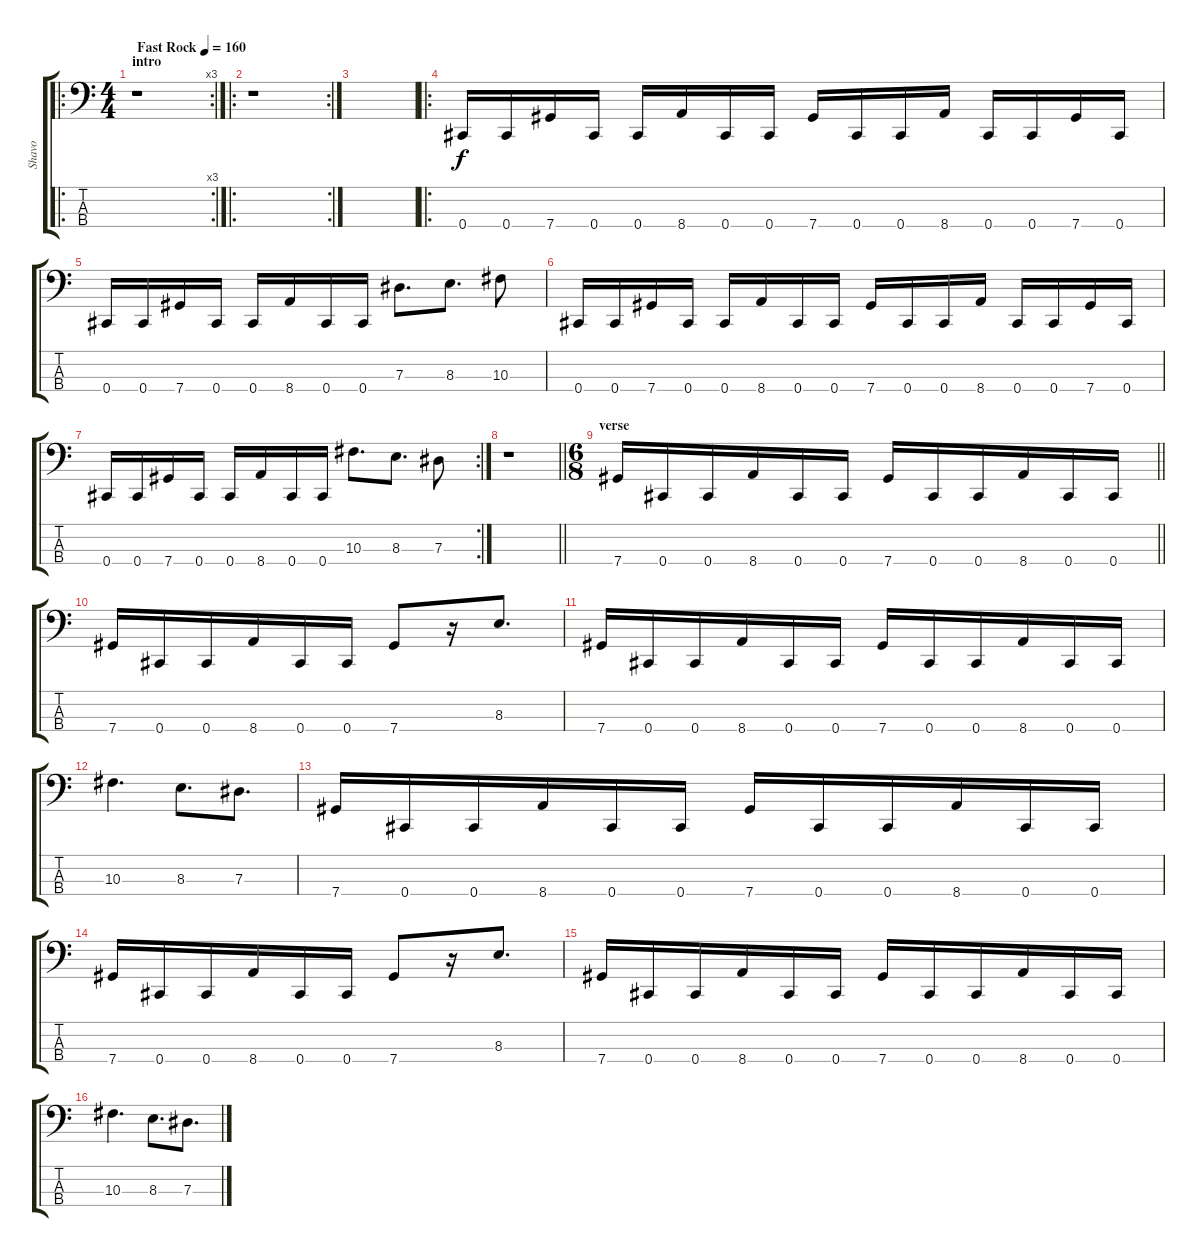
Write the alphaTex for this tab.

\track ("Shavo" "Shavo") {instrument electricbasspick}
\staff {score tabs}
\tuning (Gb2 Db2 Ab1 Db1) {hide}
\ro
\rc 3
\ts (4 4)
\section ("" "intro")
\tempo (160 "Fast Rock")
\clef f4
\ks c
r.1{dy f instrument electricbasspick} |
\ro
\rc 2
r.1 |
|
\ro
0.4.16 0.4.16 7.4.16 0.4.16 0.4.16 8.4.16 0.4.16 0.4.16 7.4.16 0.4.16 0.4.16 8.4.16 0.4.16 0.4.16 7.4.16 0.4.16 |
0.4.16 0.4.16 7.4.16 0.4.16 0.4.16 8.4.16 0.4.16 0.4.16 7.3.8{d} 8.3.8{d} 10.3.8 |
0.4.16 0.4.16 7.4.16 0.4.16 0.4.16 8.4.16 0.4.16 0.4.16 7.4.16 0.4.16 0.4.16 8.4.16 0.4.16 0.4.16 7.4.16 0.4.16 |
\rc 2
0.4.16 0.4.16 7.4.16 0.4.16 0.4.16 8.4.16 0.4.16 0.4.16 10.3.8{d} 8.3.8{d} 7.3.8 |
\barLineRight lightlight
r.1 |
\ts (6 8)
\section ("" "verse")
\barLineRight lightlight
7.4.16 0.4.16 0.4.16 8.4.16 0.4.16 0.4.16 7.4.16 0.4.16 0.4.16 8.4.16 0.4.16 0.4.16 |
7.4.16 0.4.16 0.4.16 8.4.16 0.4.16 0.4.16 7.4.8 r.16 8.3.8{d} |
7.4.16 0.4.16 0.4.16 8.4.16 0.4.16 0.4.16 7.4.16 0.4.16 0.4.16 8.4.16 0.4.16 0.4.16 |
10.3.4{d} 8.3.8{d} 7.3.8{d} |
7.4.16 0.4.16 0.4.16 8.4.16 0.4.16 0.4.16 7.4.16 0.4.16 0.4.16 8.4.16 0.4.16 0.4.16 |
7.4.16 0.4.16 0.4.16 8.4.16 0.4.16 0.4.16 7.4.8 r.16 8.3.8{d} |
7.4.16 0.4.16 0.4.16 8.4.16 0.4.16 0.4.16 7.4.16 0.4.16 0.4.16 8.4.16 0.4.16 0.4.16 |
10.3.4{d} 8.3.8{d} 7.3.8{d}
